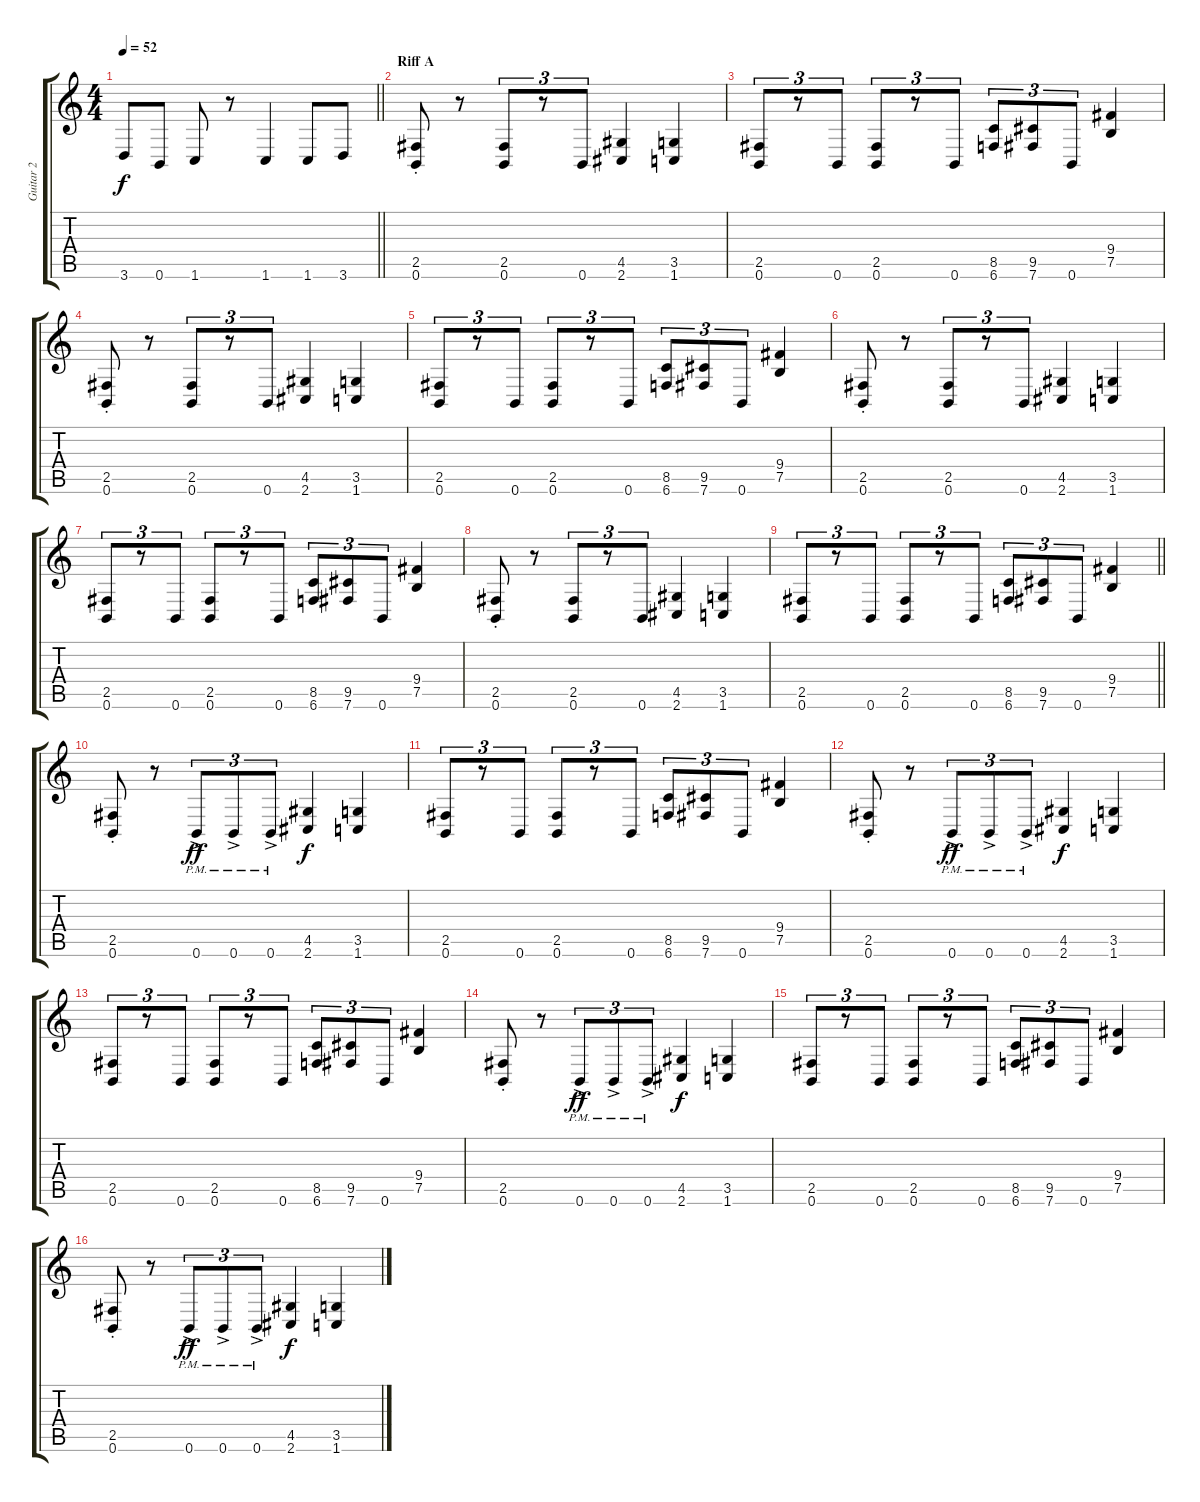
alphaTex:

\track ("Guitar 2" "Guitar 2") {instrument overdrivenguitar}
\staff {score tabs}
\tuning (B3 Gb3 D3 A2 E2 B1) {hide}
\ts (4 4)
\tempo 52
\clef g2
\barLineRight lightlight
\ks c
3.6.8{dy f} 0.6.8 1.6.8 r.8 1.6.4 1.6.8 3.6.8 |
\section ("" "Riff A")
(2.5{st} 0.6{st}).8{volume 14} r.8 (2.5 0.6).8{tu (3 2)} r.8{tu (3 2)} 0.6.8{tu (3 2)} (4.5 2.6).4 (3.5 1.6).4 |
(2.5 0.6).8{tu (3 2)} r.8{tu (3 2)} 0.6.8{tu (3 2)} (2.5 0.6).8{tu (3 2)} r.8{tu (3 2)} 0.6.8{tu (3 2)} (8.5 6.6).8{tu (3 2)} (9.5 7.6).8{tu (3 2)} 0.6.8{tu (3 2)} (9.4 7.5).4 |
(2.5{st} 0.6{st}).8 r.8 (2.5 0.6).8{tu (3 2)} r.8{tu (3 2)} 0.6.8{tu (3 2)} (4.5 2.6).4 (3.5 1.6).4 |
(2.5 0.6).8{tu (3 2)} r.8{tu (3 2)} 0.6.8{tu (3 2)} (2.5 0.6).8{tu (3 2)} r.8{tu (3 2)} 0.6.8{tu (3 2)} (8.5 6.6).8{tu (3 2)} (9.5 7.6).8{tu (3 2)} 0.6.8{tu (3 2)} (9.4 7.5).4 |
(2.5{st} 0.6{st}).8 r.8 (2.5 0.6).8{tu (3 2)} r.8{tu (3 2)} 0.6.8{tu (3 2)} (4.5 2.6).4 (3.5 1.6).4 |
(2.5 0.6).8{tu (3 2)} r.8{tu (3 2)} 0.6.8{tu (3 2)} (2.5 0.6).8{tu (3 2)} r.8{tu (3 2)} 0.6.8{tu (3 2)} (8.5 6.6).8{tu (3 2)} (9.5 7.6).8{tu (3 2)} 0.6.8{tu (3 2)} (9.4 7.5).4 |
(2.5{st} 0.6{st}).8 r.8 (2.5 0.6).8{tu (3 2)} r.8{tu (3 2)} 0.6.8{tu (3 2)} (4.5 2.6).4 (3.5 1.6).4 |
\barLineRight lightlight
(2.5 0.6).8{tu (3 2)} r.8{tu (3 2)} 0.6.8{tu (3 2)} (2.5 0.6).8{tu (3 2)} r.8{tu (3 2)} 0.6.8{tu (3 2)} (8.5 6.6).8{tu (3 2)} (9.5 7.6).8{tu (3 2)} 0.6.8{tu (3 2)} (9.4 7.5).4 |
(2.5{st} 0.6{st}).8 r.8 0.6{ac pm}.8{tu (3 2) dy ff} 0.6{ac pm}.8{tu (3 2)} 0.6{ac pm}.8{tu (3 2)} (4.5 2.6).4{dy f} (3.5 1.6).4 |
(2.5 0.6).8{tu (3 2)} r.8{tu (3 2)} 0.6.8{tu (3 2)} (2.5 0.6).8{tu (3 2)} r.8{tu (3 2)} 0.6.8{tu (3 2)} (8.5 6.6).8{tu (3 2)} (9.5 7.6).8{tu (3 2)} 0.6.8{tu (3 2)} (9.4 7.5).4 |
(2.5{st} 0.6{st}).8 r.8 0.6{ac pm}.8{tu (3 2) dy ff} 0.6{ac pm}.8{tu (3 2)} 0.6{ac pm}.8{tu (3 2)} (4.5 2.6).4{dy f} (3.5 1.6).4 |
(2.5 0.6).8{tu (3 2)} r.8{tu (3 2)} 0.6.8{tu (3 2)} (2.5 0.6).8{tu (3 2)} r.8{tu (3 2)} 0.6.8{tu (3 2)} (8.5 6.6).8{tu (3 2)} (9.5 7.6).8{tu (3 2)} 0.6.8{tu (3 2)} (9.4 7.5).4 |
(2.5{st} 0.6{st}).8 r.8 0.6{ac pm}.8{tu (3 2) dy ff} 0.6{ac pm}.8{tu (3 2)} 0.6{ac pm}.8{tu (3 2)} (4.5 2.6).4{dy f} (3.5 1.6).4 |
(2.5 0.6).8{tu (3 2)} r.8{tu (3 2)} 0.6.8{tu (3 2)} (2.5 0.6).8{tu (3 2)} r.8{tu (3 2)} 0.6.8{tu (3 2)} (8.5 6.6).8{tu (3 2)} (9.5 7.6).8{tu (3 2)} 0.6.8{tu (3 2)} (9.4 7.5).4 |
(2.5{st} 0.6{st}).8 r.8 0.6{ac pm}.8{tu (3 2) dy ff} 0.6{ac pm}.8{tu (3 2)} 0.6{ac pm}.8{tu (3 2)} (4.5 2.6).4{dy f} (3.5 1.6).4
